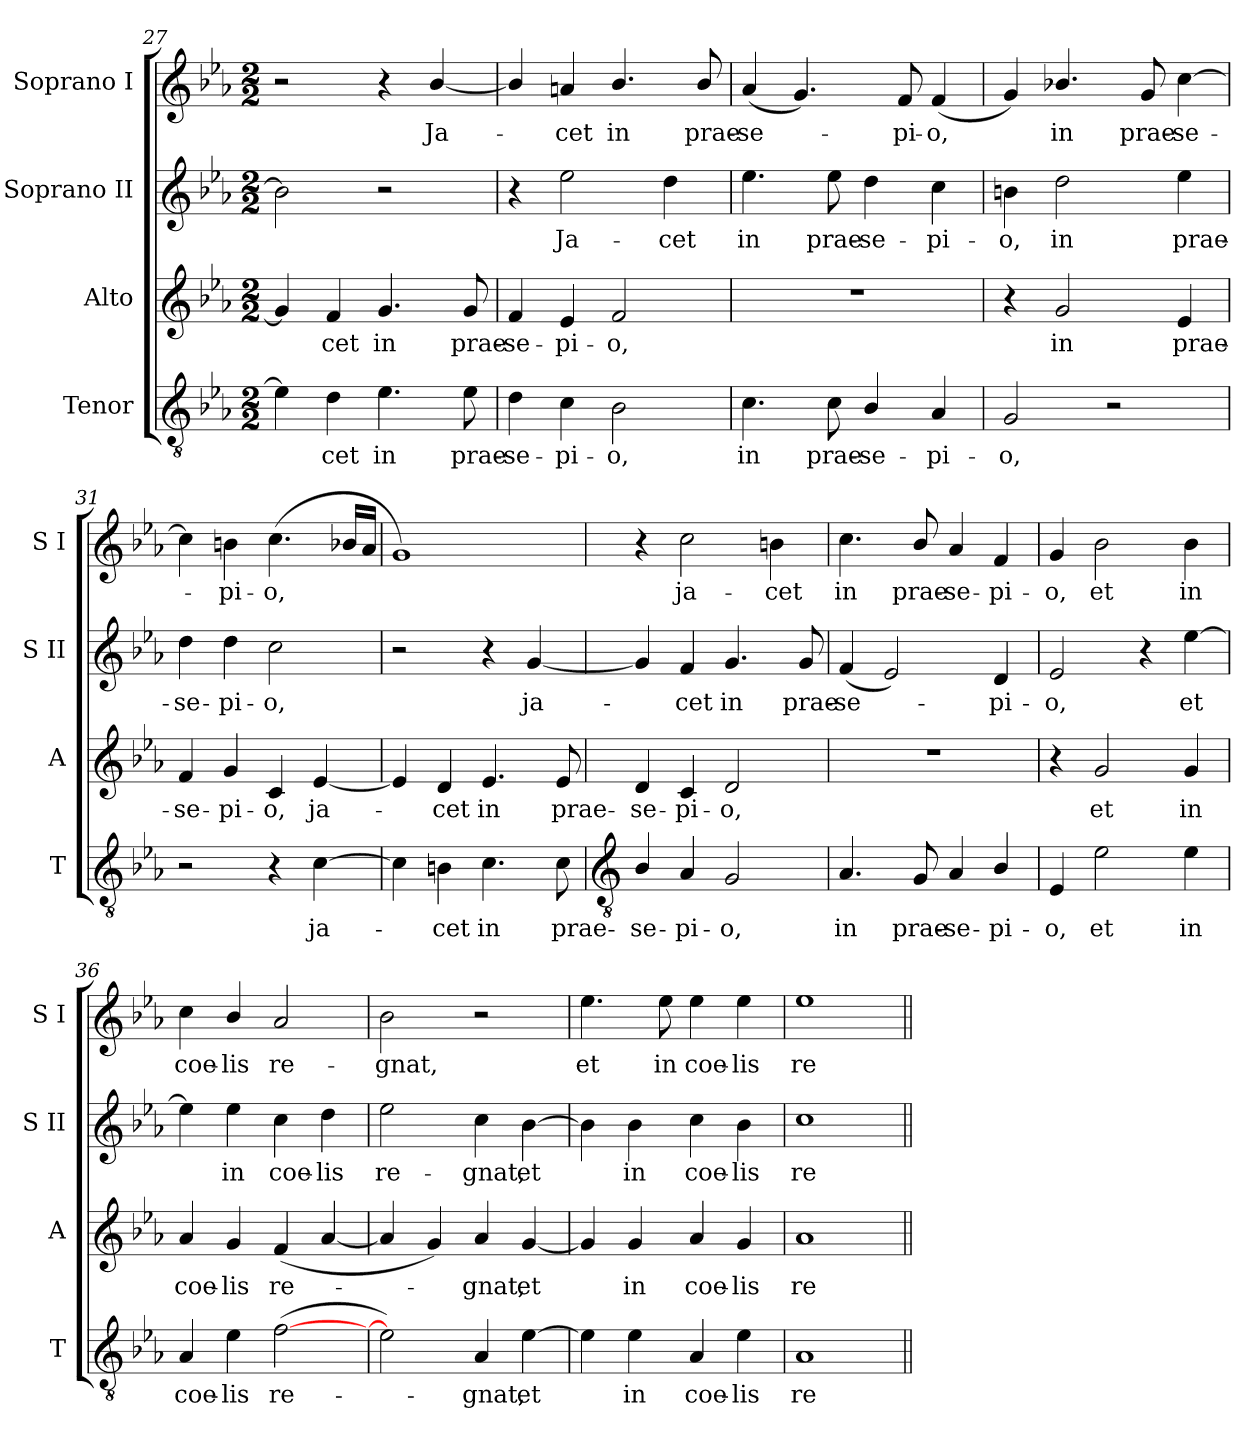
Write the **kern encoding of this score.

**kern	**text	**kern	**text	**kern	**text	**kern	**text
*part4	*part4	*part3	*part3	*part2	*part2	*part1	*part1
*staff4	*staff4	*staff3	*staff3	*staff2	*staff2	*staff1	*staff1
*I"Tenor	*	*I"Alto	*	*I"Soprano II	*	*I"Soprano I	*
*I'T	*	*I'A	*	*I'S II	*	*I'S I	*
!!LO:LB:g=z
*clefGv2	*	*clefG2	*	*clefG2	*	*clefG2	*
*k[b-e-a-]	*	*k[b-e-a-]	*	*k[b-e-a-]	*	*k[b-e-a-]	*
*E-:	*	*E-:	*	*E-:	*	*E-:	*
*M2/2	*	*M2/2	*	*M2/2	*	*M2/2	*
=27	=27	=27	=27	=27	=27	=27	=27
4e-]	.	4g]	.	2b-]	.	2r	.
!	!LO:LY:b	!	!LO:LY:b	!	!	!	!
4d	cet	4f	cet	.	.	.	.
!	!LO:LY:b	!	!LO:LY:b	!	!	!	!
4.e-	in	4.g	in	2r	.	4r	.
!	!	!	!	!	!	!	!LO:LY:b
.	.	.	.	.	.	[4b-/	Ja-
!	!LO:LY:b	!	!LO:LY:b	!	!	!	!
8e-	prae-	8g	prae-	.	.	.	.
=28	=28	=28	=28	=28	=28	=28	=28
!	!LO:LY:b	!	!LO:LY:b	!	!	!	!
4d	-se-	4f	-se-	4r	.	4b-/]	.
!	!LO:LY:b	!	!LO:LY:b	!	!LO:LY:b	!	!LO:LY:b
4c	-pi-	4e-	-pi-	2ee-	Ja-	4an	cet
!	!LO:LY:b	!	!LO:LY:b	!	!	!	!LO:LY:b
2B-	-o,	2f	-o,	.	.	4.b-/	in
!	!	!	!	!	!LO:LY:b	!	!
.	.	.	.	4dd	-cet	.	.
!	!	!	!	!	!	!	!LO:LY:b
.	.	.	.	.	.	8b-/	prae-
=29	=29	=29	=29	=29	=29	=29	=29
!	!LO:LY:b	!	!	!	!LO:LY:b	!	!LO:LY:b
4.c	in	1r	.	4.ee-	in	(<4a-	-se-
.	.	.	.	.	.	4.g)	.
!	!LO:LY:b	!	!	!	!LO:LY:b	!	!
8c	prae-	.	.	8ee-	prae-	.	.
!	!LO:LY:b	!	!	!	!LO:LY:b	!	!
4B-/	-se-	.	.	4dd	-se-	.	.
!	!	!	!	!	!	!	!LO:LY:b
.	.	.	.	.	.	8f	pi-
!	!LO:LY:b	!	!	!	!LO:LY:b	!	!LO:LY:b
4A-	-pi-	.	.	4cc	-pi-	(<4f	-o,
=30	=30	=30	=30	=30	=30	=30	=30
!	!LO:LY:b	!	!	!	!LO:LY:b	!	!
2G	-o,	4r	.	4bn	-o,	4g)	.
!	!	!	!LO:LY:b	!	!LO:LY:b	!	!LO:LY:b
.	.	2g	in	2dd	in	4.b-X/	in
2r	.	.	.	.	.	.	.
!	!	!	!	!	!	!	!LO:LY:b
.	.	.	.	.	.	8g	prae-
!	!	!	!LO:LY:b	!	!LO:LY:b	!	!LO:LY:b
.	.	4e-	prae-	4ee-	prae-	[4cc	-se-
=31	=31	=31	=31	=31	=31	=31	=31
!	!	!	!LO:LY:b	!	!LO:LY:b	!	!
2r	.	4f	-se-	4dd	-se-	4cc]	.
!	!	!	!LO:LY:b	!	!LO:LY:b	!	!LO:LY:b
.	.	4g	-pi-	4dd	-pi-	4bn	pi-
!	!	!	!LO:LY:b	!	!LO:LY:b	!	!LO:LY:b
4r	.	4c	-o,	2cc	-o,	(<4.cc	-o,
!	!LO:LY:b	!	!LO:LY:b	!	!	!	!
[4c	ja-	[4e-	ja-	.	.	.	.
.	.	.	.	.	.	16b-XLL	.
.	.	.	.	.	.	16a-JJ	.
=32	=32	=32	=32	=32	=32	=32	=32
4c]	.	4e-]	.	2r	.	1g)	.
!	!LO:LY:b	!	!LO:LY:b	!	!	!	!
4Bn	cet	4d	cet	.	.	.	.
!	!LO:LY:b	!	!LO:LY:b	!	!	!	!
4.c	in	4.e-	in	4r	.	.	.
!	!	!	!	!	!LO:LY:b	!	!
.	.	.	.	[4g	ja-	.	.
!	!LO:LY:b	!	!LO:LY:b	!	!	!	!
8c	prae-	8e-	prae-	.	.	.	.
!!LO:LB:g=z
=33	=33	=33	=33	=33	=33	=33	=33
*clefGv2	*	*	*	*	*	*	*
!	!LO:LY:b	!	!LO:LY:b	!	!	!	!
4B-/	-se-	4d	-se-	4g]	.	4r	.
!	!LO:LY:b	!	!LO:LY:b	!	!LO:LY:b	!	!LO:LY:b
4A-	-pi-	4c	-pi-	4f	cet	2cc	ja-
!	!LO:LY:b	!	!LO:LY:b	!	!LO:LY:b	!	!
2G	-o,	2d	-o,	4.g	in	.	.
!	!	!	!	!	!	!	!LO:LY:b
.	.	.	.	.	.	4bn	-cet
!	!	!	!	!	!LO:LY:b	!	!
.	.	.	.	8g	prae-	.	.
=34	=34	=34	=34	=34	=34	=34	=34
!	!LO:LY:b	!	!	!	!LO:LY:b	!	!LO:LY:b
4.A-	in	1r	.	(<4f	-se-	4.cc	in
.	.	.	.	2e-)	.	.	.
!	!LO:LY:b	!	!	!	!	!	!LO:LY:b
8G	prae-	.	.	.	.	8b-/	prae-
!	!LO:LY:b	!	!	!	!	!	!LO:LY:b
4A-	-se-	.	.	.	.	4a-	-se-
!	!LO:LY:b	!	!	!	!LO:LY:b	!	!LO:LY:b
4B-/	-pi-	.	.	4d	pi-	4f	-pi-
=35	=35	=35	=35	=35	=35	=35	=35
!	!LO:LY:b	!	!	!	!LO:LY:b	!	!LO:LY:b
4E-	-o,	4r	.	2e-	-o,	4g	-o,
!	!LO:LY:b	!	!LO:LY:b	!	!	!	!LO:LY:b
2e-	et	2g	et	.	.	2b-	et
.	.	.	.	4r	.	.	.
!	!LO:LY:b	!	!LO:LY:b	!	!LO:LY:b	!	!LO:LY:b
4e-	in	4g	in	[4ee-	et	4b-	in
=36	=36	=36	=36	=36	=36	=36	=36
!	!LO:LY:b	!	!LO:LY:b	!	!	!	!LO:LY:b
4A-	coe-	4a-	coe-	4ee-]	.	4cc	coe-
!	!LO:LY:b	!	!LO:LY:b	!	!LO:LY:b	!	!LO:LY:b
4e-	-lis	4g	-lis	4ee-	in	4b-/	-lis
!	!LO:LY:b	!	!LO:LY:b	!	!LO:LY:b	!	!LO:LY:b
(>[2f	re-	(<4f	re-	4cc	coe-	2a-	re-
!	!	!	!	!	!LO:LY:b	!	!
.	.	[4a-	.	4dd	-lis	.	.
=37	=37	=37	=37	=37	=37	=37	=37
!	!	!	!	!	!LO:LY:b	!	!LO:LY:b
2e-])	.	4a-]	.	2ee-	re-	2b-	-gnat,
.	.	4g)	.	.	.	.	.
!	!LO:LY:b	!	!LO:LY:b	!	!LO:LY:b	!	!
4A-	gnat,	4a-	gnat,	4cc	-gnat,	2r	.
!	!LO:LY:b	!	!LO:LY:b	!	!LO:LY:b	!	!
[4e-	et	[4g	et	[4b-	et	.	.
=38	=38	=38	=38	=38	=38	=38	=38
!	!	!	!	!	!	!	!LO:LY:b
4e-]	.	4g]	.	4b-]	.	4.ee-	et
!	!LO:LY:b	!	!LO:LY:b	!	!LO:LY:b	!	!
4e-	in	4g	in	4b-	in	.	.
!	!	!	!	!	!	!	!LO:LY:b
.	.	.	.	.	.	8ee-L	in
!	!LO:LY:b	!	!LO:LY:b	!	!LO:LY:b	!	!LO:LY:b
4A-	coe-	4a-	coe-	4cc	coe-	4ee-	coe-
!	!LO:LY:b	!	!LO:LY:b	!	!LO:LY:b	!	!LO:LY:b
4e-	-lis	4g	-lis	4b-	-lis	4ee-	-lis
=39	=39	=39	=39	=39	=39	=39	=39
!	!LO:LY:b	!	!LO:LY:b	!	!LO:LY:b	!	!LO:LY:b
1A-	re-	1a-	re-	1cc	re-	1ee-	re-
=||	=||	=||	=||	=||	=||	=||	=||
*-	*-	*-	*-	*-	*-	*-	*-
